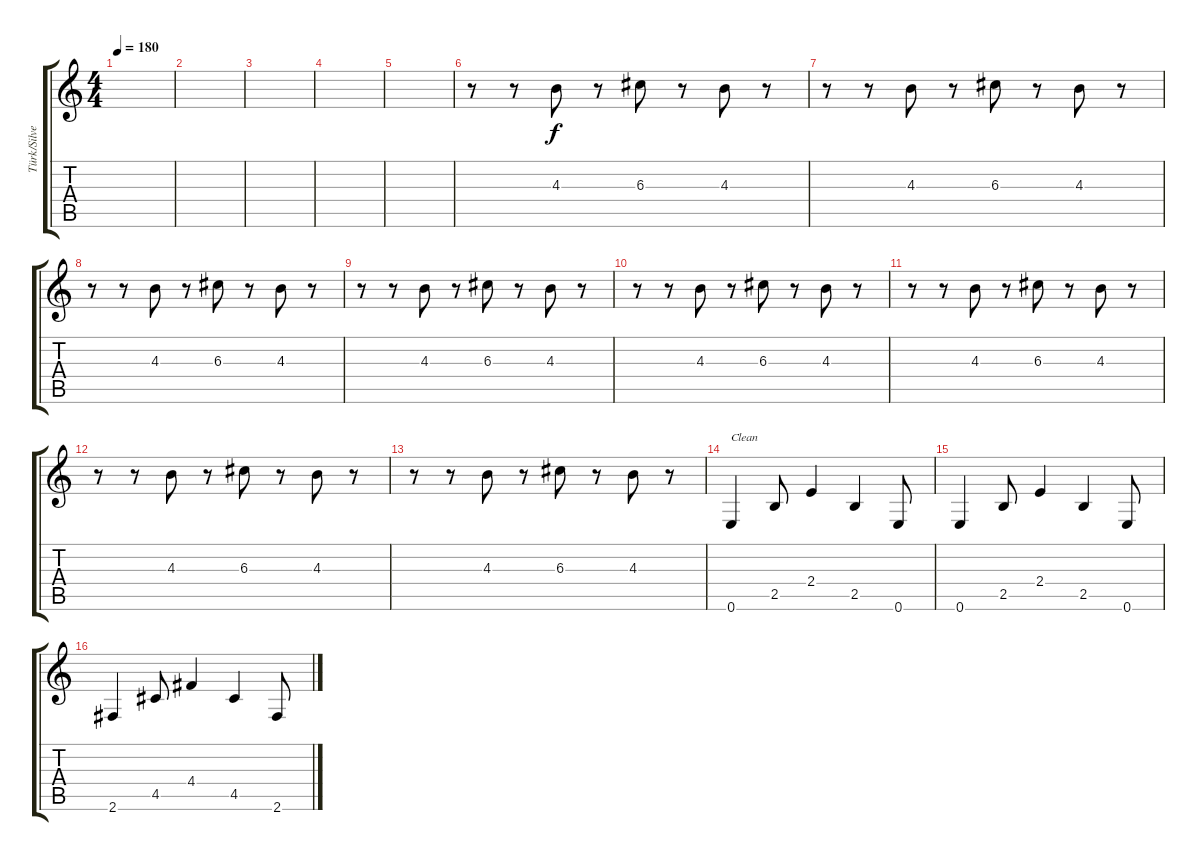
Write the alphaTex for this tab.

\track ("Türk/Silver 1" "Türk/Silve") {instrument overdrivenguitar}
\staff {score tabs}
\tuning (E4 B3 G3 D3 A2 E2) {hide}
\ts (4 4)
\tempo 180
\clef g2
\ks c
|
|
|
|
|
r.8 r.8 4.3.8 r.8 6.3.8 r.8 4.3.8 r.8 |
r.8 r.8 4.3.8 r.8 6.3.8 r.8 4.3.8 r.8 |
r.8 r.8 4.3.8 r.8 6.3.8 r.8 4.3.8 r.8 |
r.8 r.8 4.3.8 r.8 6.3.8 r.8 4.3.8 r.8 |
r.8 r.8 4.3.8 r.8 6.3.8 r.8 4.3.8 r.8 |
r.8 r.8 4.3.8 r.8 6.3.8 r.8 4.3.8 r.8 |
r.8 r.8 4.3.8 r.8 6.3.8 r.8 4.3.8 r.8 |
r.8 r.8 4.3.8 r.8 6.3.8 r.8 4.3.8 r.8 |
0.6.4{txt "Clean" instrument electricguitarclean} 2.5.8 2.4.4 2.5.4 0.6.8 |
0.6.4 2.5.8 2.4.4 2.5.4 0.6.8 |
2.6.4 4.5.8 4.4.4 4.5.4 2.6.8
